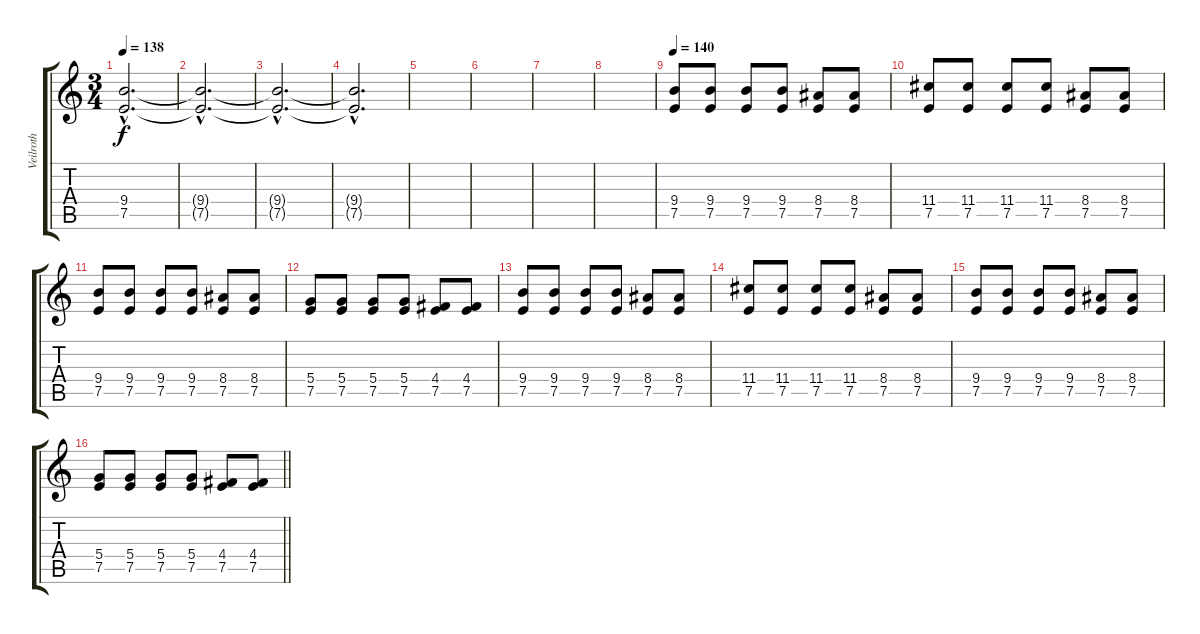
\track ("Veilroth" "Veilroth") {instrument distortionguitar}
\staff {score tabs}
\tuning (E4 B3 G3 D3 A2 E2) {hide}
\ts (3 4)
\tempo 138
\clef g2
\ks c
(9.4{hac} 7.5{hac}).2{d dy f volume 0} |
(9.4{hac t} 7.5{hac t}).2{d} |
(9.4{hac t} 7.5{hac t}).2{d} |
(9.4{hac t} 7.5{hac t}).2{d} |
|
|
|
|
\tempo 140
(9.4 7.5).8{volume 16} (9.4 7.5).8 (9.4 7.5).8 (9.4 7.5).8 (8.4 7.5).8 (8.4 7.5).8 |
(11.4 7.5).8 (11.4 7.5).8 (11.4 7.5).8 (11.4 7.5).8 (8.4 7.5).8 (8.4 7.5).8 |
(9.4 7.5).8 (9.4 7.5).8 (9.4 7.5).8 (9.4 7.5).8 (8.4 7.5).8 (8.4 7.5).8 |
(5.4 7.5).8 (5.4 7.5).8 (5.4 7.5).8 (5.4 7.5).8 (4.4 7.5).8 (4.4 7.5).8 |
(9.4 7.5).8 (9.4 7.5).8 (9.4 7.5).8 (9.4 7.5).8 (8.4 7.5).8 (8.4 7.5).8 |
(11.4 7.5).8 (11.4 7.5).8 (11.4 7.5).8 (11.4 7.5).8 (8.4 7.5).8 (8.4 7.5).8 |
(9.4 7.5).8 (9.4 7.5).8 (9.4 7.5).8 (9.4 7.5).8 (8.4 7.5).8 (8.4 7.5).8 |
\barLineRight lightlight
(5.4 7.5).8 (5.4 7.5).8 (5.4 7.5).8 (5.4 7.5).8 (4.4 7.5).8 (4.4 7.5).8
